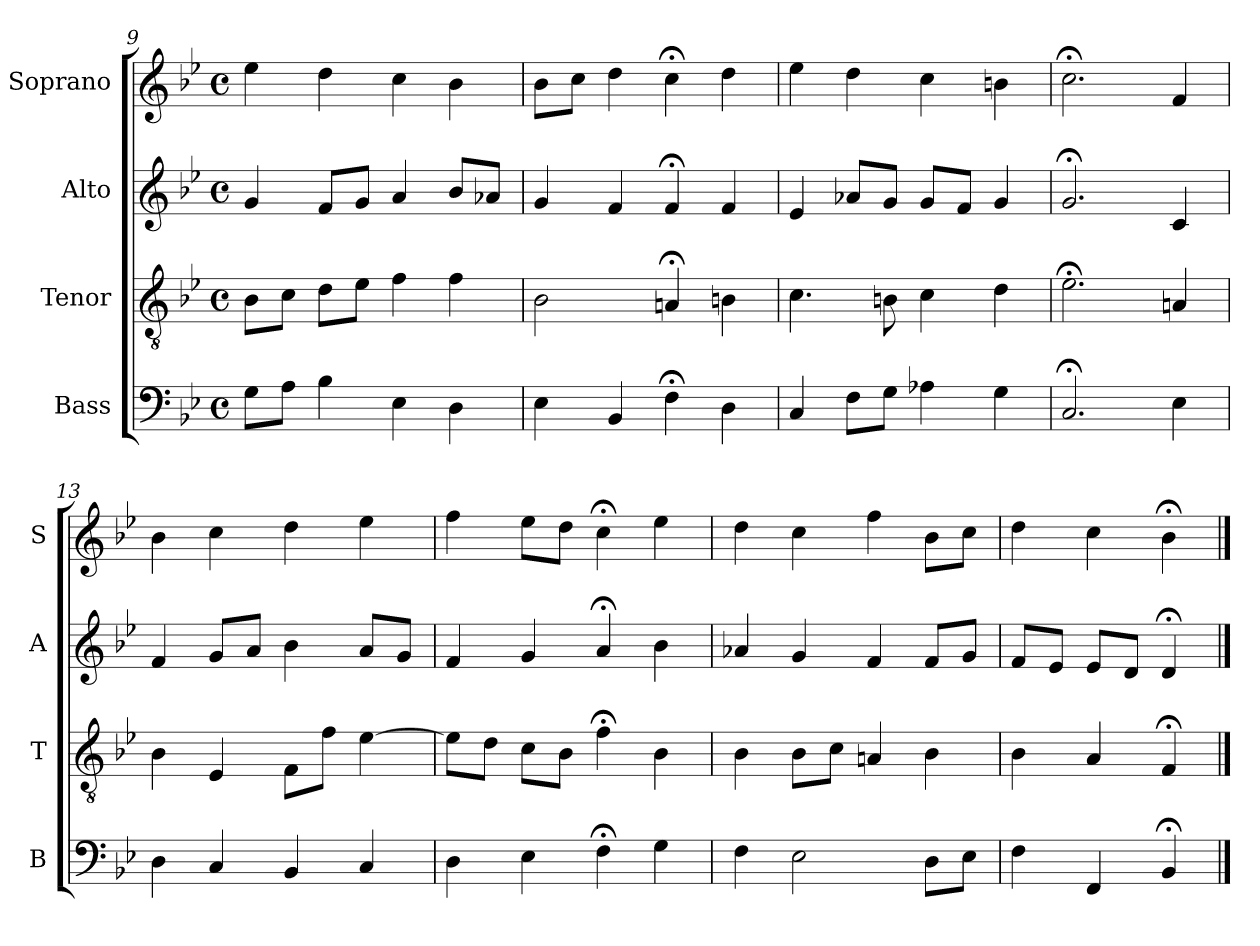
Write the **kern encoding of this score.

**kern	**kern	**kern	**kern
*part4	*part3	*part2	*part1
*staff4	*staff3	*staff2	*staff1
*I"Bass	*I"Tenor	*I"Alto	*I"Soprano
*I'B	*I'T	*I'A	*I'S
*clefF4	*clefGv2	*clefG2	*clefG2
*k[b-e-]	*k[b-e-]	*k[b-e-]	*k[b-e-]
*B-:	*B-:	*B-:	*B-:
*M4/4	*M4/4	*M4/4	*M4/4
*met(c)	*met(c)	*met(c)	*met(c)
=9	=9	=9	=9
8GL	8B-L	4g	4ee-
8AJ	8cJ	.	.
4B-	8dL	8fL	4dd
.	8e-J	8gJ	.
4E-	4f	4a	4cc
4D	4f	8b-L	4b-
.	.	8a-XJ	.
=10	=10	=10	=10
4E-	2B-	4g	8b-L
.	.	.	8ccJ
4BB-	.	4f	4dd
4F;<	4An;<	4f;<	4cc;<
4D	4Bn	4f	4dd
=11	=11	=11	=11
4C	4.c	4e-	4ee-
8FL	.	8a-XL	4dd
8GJ	8Bn	8gJ	.
4A-X	4c	8gL	4cc
.	.	8fJ	.
4G	4d	4g	4bn
=12	=12	=12	=12
2.C;<	2.e-;<	2.g;<	2.cc;<
4E-	4An	4c	4f
=13	=13	=13	=13
4D	4B-	4f	4b-
4C	4E-	8gL	4cc
.	.	8aJ	.
4BB-	8FL	4b-	4dd
.	8fJ	.	.
4C	[4e-	8aL	4ee-
.	.	8gJ	.
=14	=14	=14	=14
4D	8e-L]	4f	4ff
.	8dJ	.	.
4E-	8cL	4g	8ee-L
.	8B-J	.	8ddJ
4F;<	4f;<	4a;<	4cc;<
4G	4B-	4b-	4ee-
=15	=15	=15	=15
4F	4B-	4a-X	4dd
2E-	8B-L	4g	4cc
.	8cJ	.	.
.	4An	4f	4ff
8DL	4B-	8fL	8b-L
8E-J	.	8gJ	8ccJ
=16	=16	=16	=16
4F	4B-	8fL	4dd
.	.	8e-J	.
4FF	4A	8e-L	4cc
.	.	8dJ	.
4BB-;<	4F;<	4d;<	4b-;<
==	==	==	==
*-	*-	*-	*-
